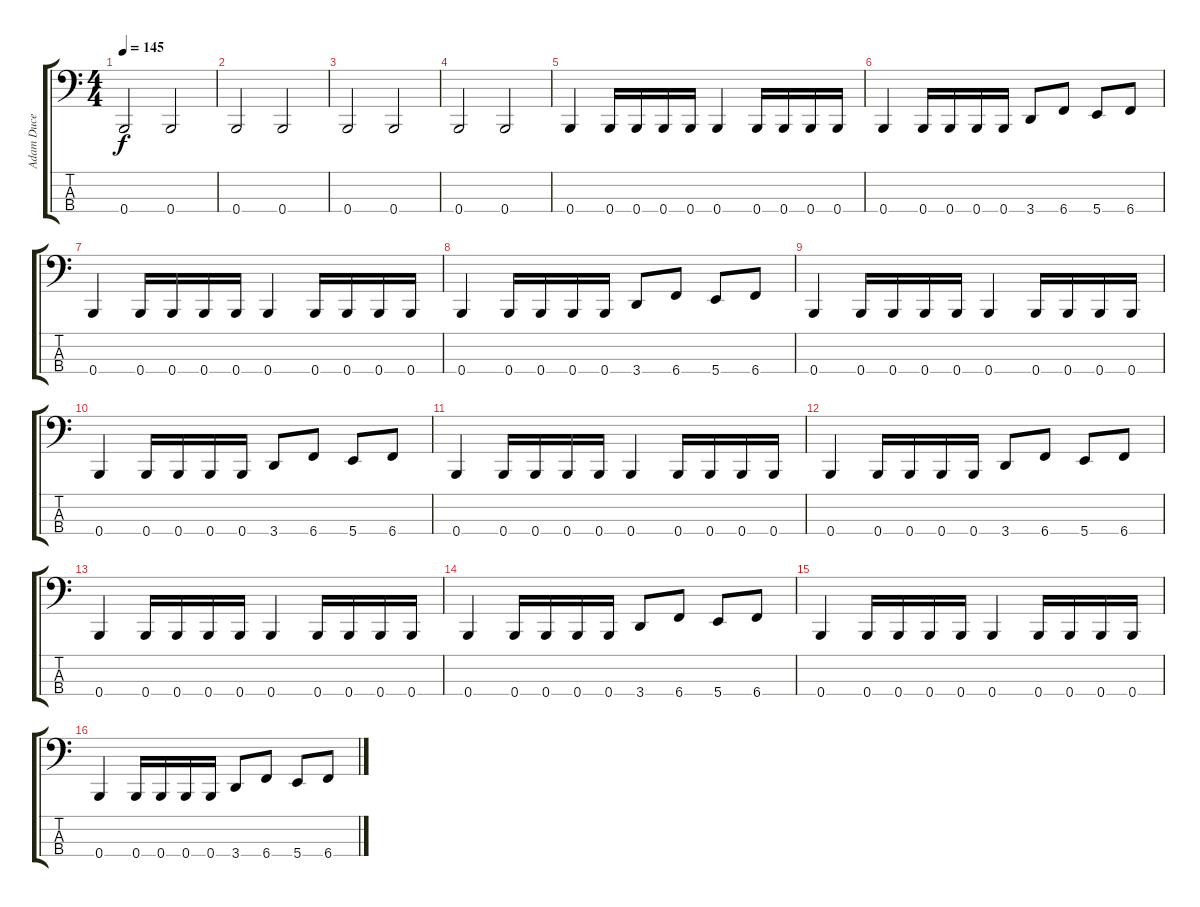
\track ("Adam Duce" "Adam Duce") {instrument electricbasspick}
\staff {score tabs}
\tuning (E2 B1 Gb1 B0) {hide}
\ts (4 4)
\tempo 145
\clef f4
\ks c
0.4.2{dy f} 0.4.2 |
0.4.2 0.4.2 |
0.4.2 0.4.2 |
0.4.2 0.4.2 |
0.4.4 0.4.16 0.4.16 0.4.16 0.4.16 0.4.4 0.4.16 0.4.16 0.4.16 0.4.16 |
0.4.4 0.4.16 0.4.16 0.4.16 0.4.16 3.4.8 6.4.8 5.4.8 6.4.8 |
0.4.4 0.4.16 0.4.16 0.4.16 0.4.16 0.4.4 0.4.16 0.4.16 0.4.16 0.4.16 |
0.4.4 0.4.16 0.4.16 0.4.16 0.4.16 3.4.8 6.4.8 5.4.8 6.4.8 |
0.4.4 0.4.16 0.4.16 0.4.16 0.4.16 0.4.4 0.4.16 0.4.16 0.4.16 0.4.16 |
0.4.4 0.4.16 0.4.16 0.4.16 0.4.16 3.4.8 6.4.8 5.4.8 6.4.8 |
0.4.4 0.4.16 0.4.16 0.4.16 0.4.16 0.4.4 0.4.16 0.4.16 0.4.16 0.4.16 |
0.4.4 0.4.16 0.4.16 0.4.16 0.4.16 3.4.8 6.4.8 5.4.8 6.4.8 |
0.4.4 0.4.16 0.4.16 0.4.16 0.4.16 0.4.4 0.4.16 0.4.16 0.4.16 0.4.16 |
0.4.4 0.4.16 0.4.16 0.4.16 0.4.16 3.4.8 6.4.8 5.4.8 6.4.8 |
0.4.4 0.4.16 0.4.16 0.4.16 0.4.16 0.4.4 0.4.16 0.4.16 0.4.16 0.4.16 |
0.4.4 0.4.16 0.4.16 0.4.16 0.4.16 3.4.8 6.4.8 5.4.8 6.4.8
